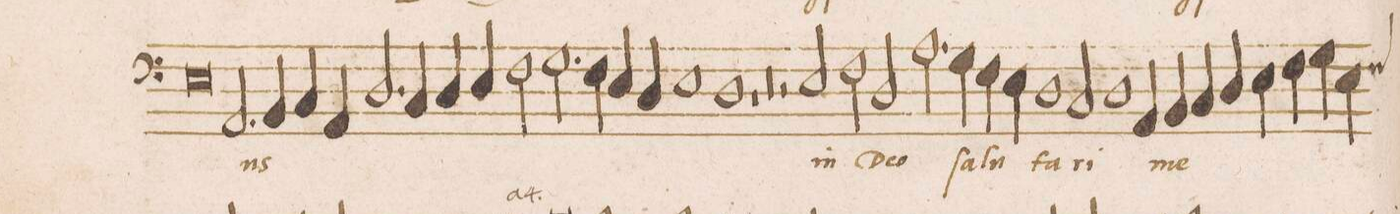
**kern	**text
*I"BASVS	*
*clefF4	*
*k[]	*
*met(C|)	*
*M2/1	*
0E	.
=14-	=14-
2.AA/	-us
4BB/	.
4C/	.
4AA/	.
2.D/	.
=15-	=15-
4C/	.
4D/	.
4E/	.
2F\	.
2.G\	.
=16-	=16-
4F\	.
4E/	.
4D/	.
1E	.
=17-	=17-
1D	.
1r	.
=18-	=18-
0r	.
=19-	=19-
2r	.
2E/	in
2F\	De-
2D/	-o
=20-	=20-
2.A\	.
4G\	ſa-
4F\	-lu-
4E\	.
1D\	-ta-
=21-	=21-
2C/	-ri
1D	.
=22-	=22-
4AA/	.
4BB/	me-
4C/	.
4D/	.
4E\	.
4F\	.
4G\	.
4E\	.
*custos:F	*
=23-	=23-
*-	*-
